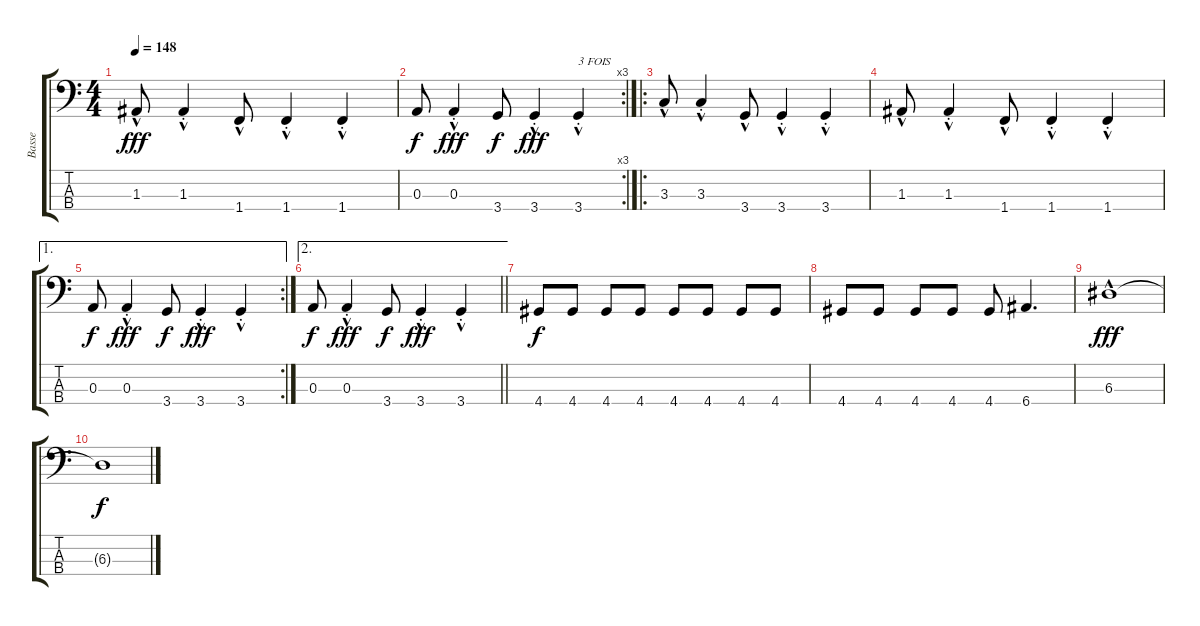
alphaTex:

\track ("Basse" "Basse") {instrument electricbasspick}
\staff {score tabs}
\tuning (G2 D2 A1 E1) {hide}
\ts (4 4)
\tempo 148
\clef f4
\ks c
1.3{hac}.8{dy fff} 1.3{hac st}.4 1.4{hac}.8 1.4{hac st}.4 1.4{hac st}.4 |
\rc 3
0.3.8{dy f} 0.3{hac st}.4{dy fff} 3.4.8{dy f} 3.4{hac st}.4{dy fff} 3.4{hac st}.4{txt "3 FOIS"} |
\ro
3.3{hac}.8 3.3{hac st}.4 3.4{hac}.8 3.4{hac st}.4 3.4{hac st}.4 |
1.3{hac}.8 1.3{hac st}.4 1.4{hac}.8 1.4{hac st}.4 1.4{hac st}.4 |
\ae 1
\rc 2
0.3.8{dy f} 0.3{hac st}.4{dy fff} 3.4.8{dy f} 3.4{hac st}.4{dy fff} 3.4{hac st}.4 |
\ae 2
\barLineRight lightlight
0.3.8{dy f} 0.3{hac st}.4{dy fff} 3.4.8{dy f} 3.4{hac st}.4{dy fff} 3.4{hac st}.4 |
4.4.8{dy f} 4.4.8 4.4.8 4.4.8 4.4.8 4.4.8 4.4.8 4.4.8 |
4.4.8 4.4.8 4.4.8 4.4.8 4.4.8 6.4.4{d} |
6.3{hac}.1{dy fff} |
6.3{t}.1{dy f}
